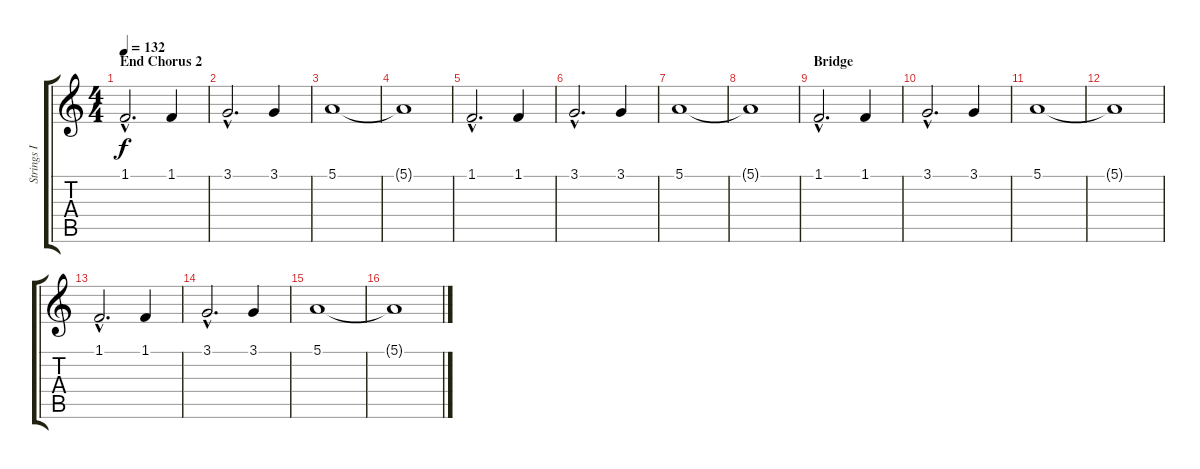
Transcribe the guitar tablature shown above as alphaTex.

\track ("Strings I" "Strings I") {instrument stringensemble1}
\staff {score tabs}
\tuning (E4 B3 G3 D3 A2 E2) {hide}
\ts (4 4)
\section ("" "End Chorus 2")
\tempo 132
\clef g2
\ks c
1.1{hac}.2{d dy f} 1.1.4 |
3.1{hac}.2{d} 3.1.4 |
5.1.1 |
5.1{t}.1 |
1.1{hac}.2{d} 1.1.4 |
3.1{hac}.2{d} 3.1.4 |
5.1.1 |
5.1{t}.1 |
\section ("" "Bridge")
1.1{hac}.2{d} 1.1.4 |
3.1{hac}.2{d} 3.1.4 |
5.1.1 |
5.1{t}.1 |
1.1{hac}.2{d} 1.1.4 |
3.1{hac}.2{d} 3.1.4 |
5.1.1 |
5.1{t}.1
